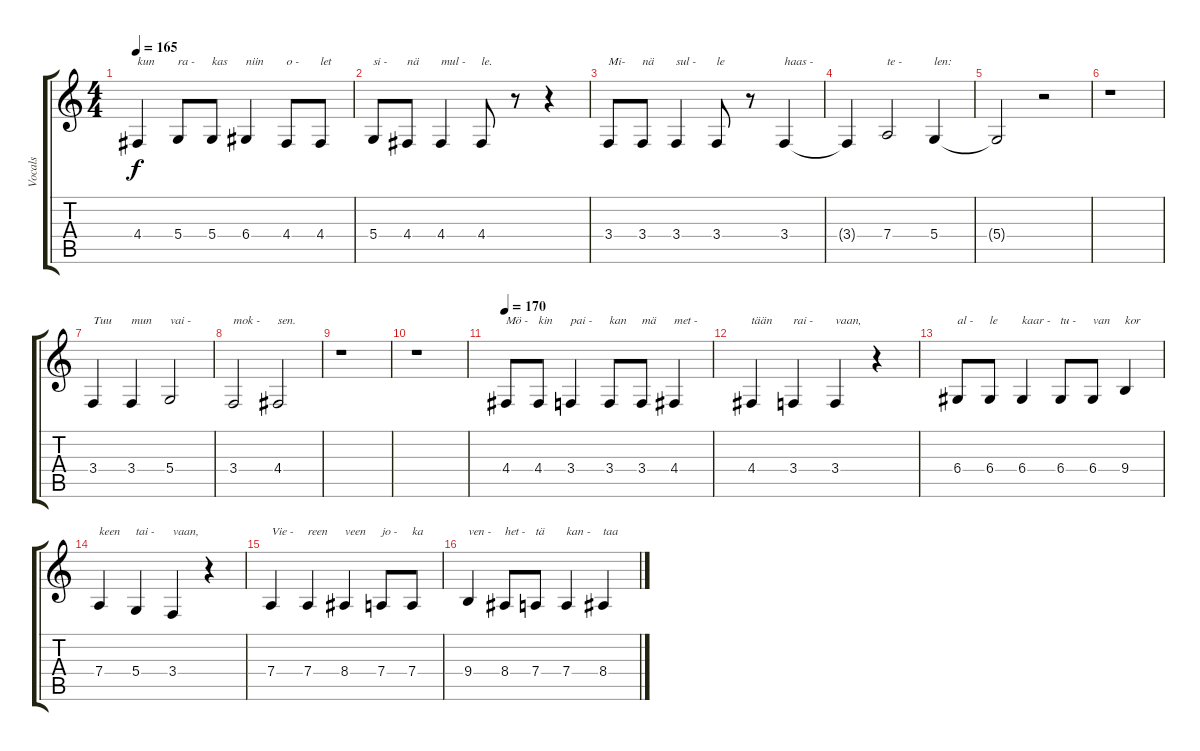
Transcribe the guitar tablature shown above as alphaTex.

\track ("Vocals" "Vocals") {instrument lead8bassandlead}
\staff {score tabs}
\tuning (E4 B3 G3 D3 A2 E2) {hide}
\ts (4 4)
\tempo 165
\clef g2
\ks c
4.4.4{txt "kun" dy f} 5.4.8{txt "ra -"} 5.4.8{txt "kas"} 6.4.4{txt "niin"} 4.4.8{txt "o -"} 4.4.8{txt "let"} |
5.4.8{txt "si -"} 4.4.8{txt "nä"} 4.4.4{txt "mul -"} 4.4.8{txt "le."} r.8 r.4 |
3.4.8{txt "Mi-"} 3.4.8{txt "nä"} 3.4.4{txt "sul -"} 3.4.8{txt "le"} r.8 3.4.4{txt "haas -"} |
3.4{t}.4 7.4.2{txt "te -"} 5.4.4{txt "len:"} |
5.4{t}.2 r.2 |
r.1 |
3.4.4{txt "Tuu"} 3.4.4{txt "mun"} 5.4.2{txt "vai -"} |
3.4.2{txt "mok -"} 4.4.2{txt "sen."} |
r.1 |
r.1 |
\tempo 170
4.4.8{txt "Mö -"} 4.4.8{txt "kin"} 3.4.4{txt "pai -"} 3.4.8{txt "kan"} 3.4.8{txt "mä"} 4.4.4{txt "met -"} |
4.4.4{txt "tään"} 3.4.4{txt "rai -"} 3.4.4{txt "vaan,"} r.4 |
6.4.8{txt "al -"} 6.4.8{txt "le"} 6.4.4{txt "kaar -"} 6.4.8{txt "tu -"} 6.4.8{txt "van"} 9.4.4{txt "kor"} |
7.4.4{txt "keen"} 5.4.4{txt "tai -"} 3.4.4{txt "vaan,"} r.4 |
7.4.4{txt "Vie -"} 7.4.4{txt "reen"} 8.4.4{txt "veen"} 7.4.8{txt "jo -"} 7.4.8{txt "ka"} |
9.4.4{txt "ven -"} 8.4.8{txt "het -"} 7.4.8{txt "tä"} 7.4.4{txt "kan -"} 8.4.4{txt "taa"}
